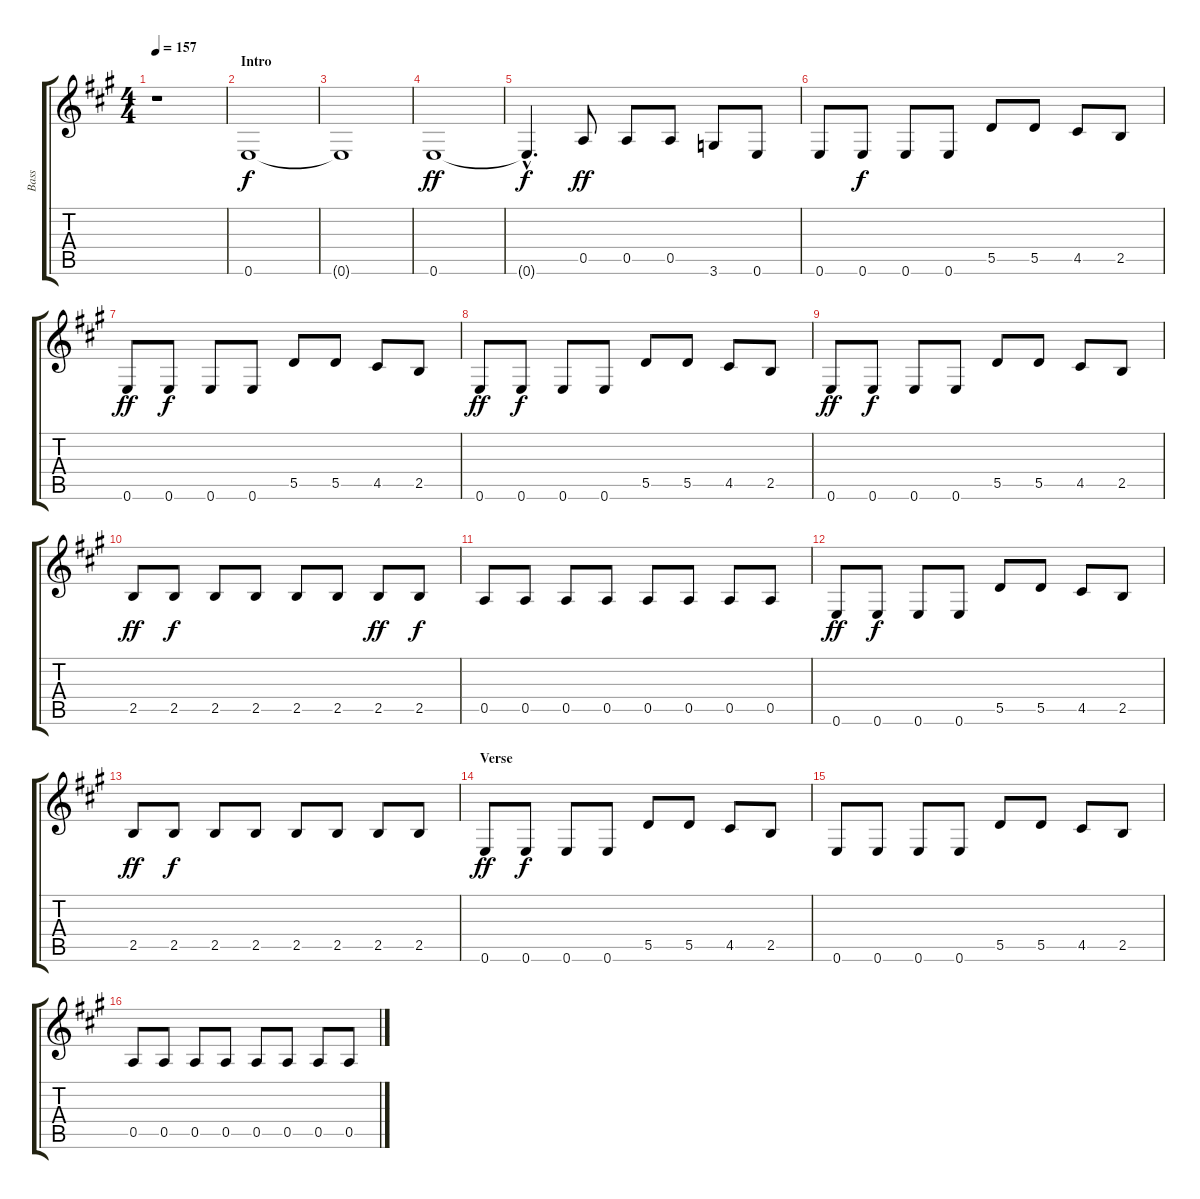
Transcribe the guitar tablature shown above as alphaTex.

\track ("Bass" "Bass") {instrument electricbasspick}
\staff {score tabs}
\tuning (E4 B3 G3 D3 A2 E2) {hide}
\ts (4 4)
\tempo 157
\clef g2
\ks a
r.1{dy f volume 14 instrument electricbasspick} |
\section ("" "Intro")
0.6.1 |
0.6{t}.1 |
0.6.1{dy ff} |
0.6{hac t}.4{d dy f} 0.5.8{dy ff} 0.5.8 0.5.8 3.6.8 0.6.8 |
0.6.8 0.6.8{dy f} 0.6.8 0.6.8 5.5.8 5.5.8 4.5.8 2.5.8 |
0.6.8{dy ff} 0.6.8{dy f} 0.6.8 0.6.8 5.5.8 5.5.8 4.5.8 2.5.8 |
0.6.8{dy ff} 0.6.8{dy f} 0.6.8 0.6.8 5.5.8 5.5.8 4.5.8 2.5.8 |
0.6.8{dy ff} 0.6.8{dy f} 0.6.8 0.6.8 5.5.8 5.5.8 4.5.8 2.5.8 |
2.5.8{dy ff} 2.5.8{dy f} 2.5.8 2.5.8 2.5.8 2.5.8 2.5.8{dy ff} 2.5.8{dy f} |
0.5.8 0.5.8 0.5.8 0.5.8 0.5.8 0.5.8 0.5.8 0.5.8 |
0.6.8{dy ff} 0.6.8{dy f} 0.6.8 0.6.8 5.5.8 5.5.8 4.5.8 2.5.8 |
2.5.8{dy ff} 2.5.8{dy f} 2.5.8 2.5.8 2.5.8 2.5.8 2.5.8 2.5.8 |
\section ("" "Verse")
0.6.8{dy ff} 0.6.8{dy f} 0.6.8 0.6.8 5.5.8 5.5.8 4.5.8 2.5.8 |
0.6.8 0.6.8 0.6.8 0.6.8 5.5.8 5.5.8 4.5.8 2.5.8 |
0.5.8 0.5.8 0.5.8 0.5.8 0.5.8 0.5.8 0.5.8 0.5.8
